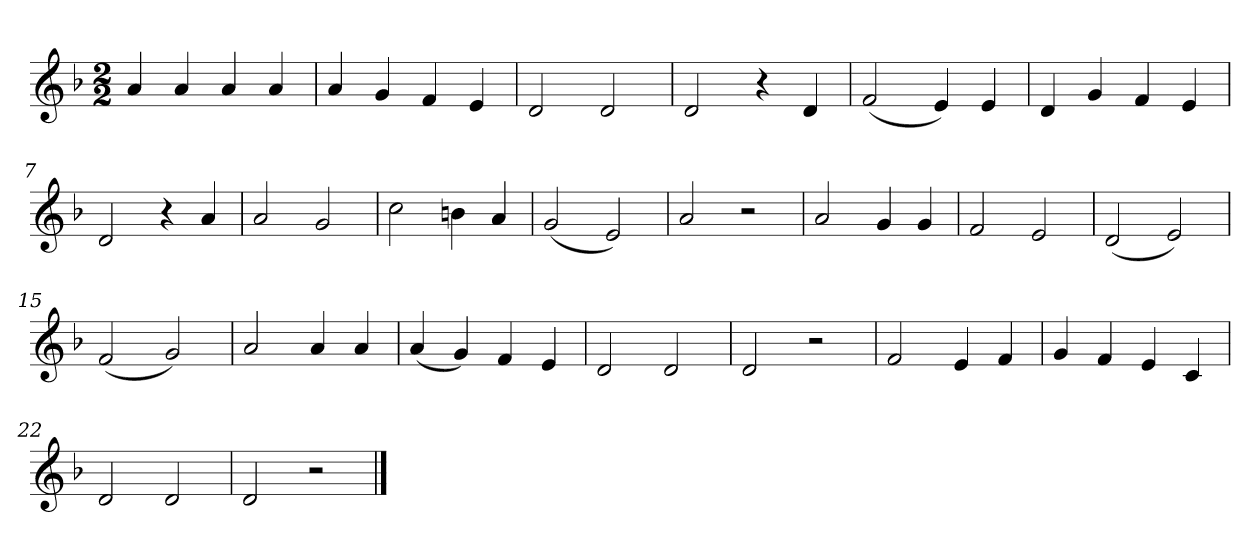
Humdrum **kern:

**kern
*part1
*staff1
*k[b-]
*M2/2
*MM120
=1
4a
4a
4a
4a
=2
4a
4g
4f
4e
=3
2d
2d
=4
2d
4r
4d
=5
(2f
4e)
4e
=6
4d
4g
4f
4e
=7
2d
4r
4a
=8
2a
2g
=9
2cc
4bn
4a
=10
(2g
2e)
=11
2a
2r
=12
2a
4g
4g
=13
2f
2e
=14
(2d
2e)
=15
(2f
2g)
=16
2a
4a
4a
=17
(4a
4g)
4f
4e
=18
2d
2d
=19
2d
2r
=20
2f
4e
4f
=21
4g
4f
4e
4c
=22
2d
2d
=23
2d
2r
==
*-
